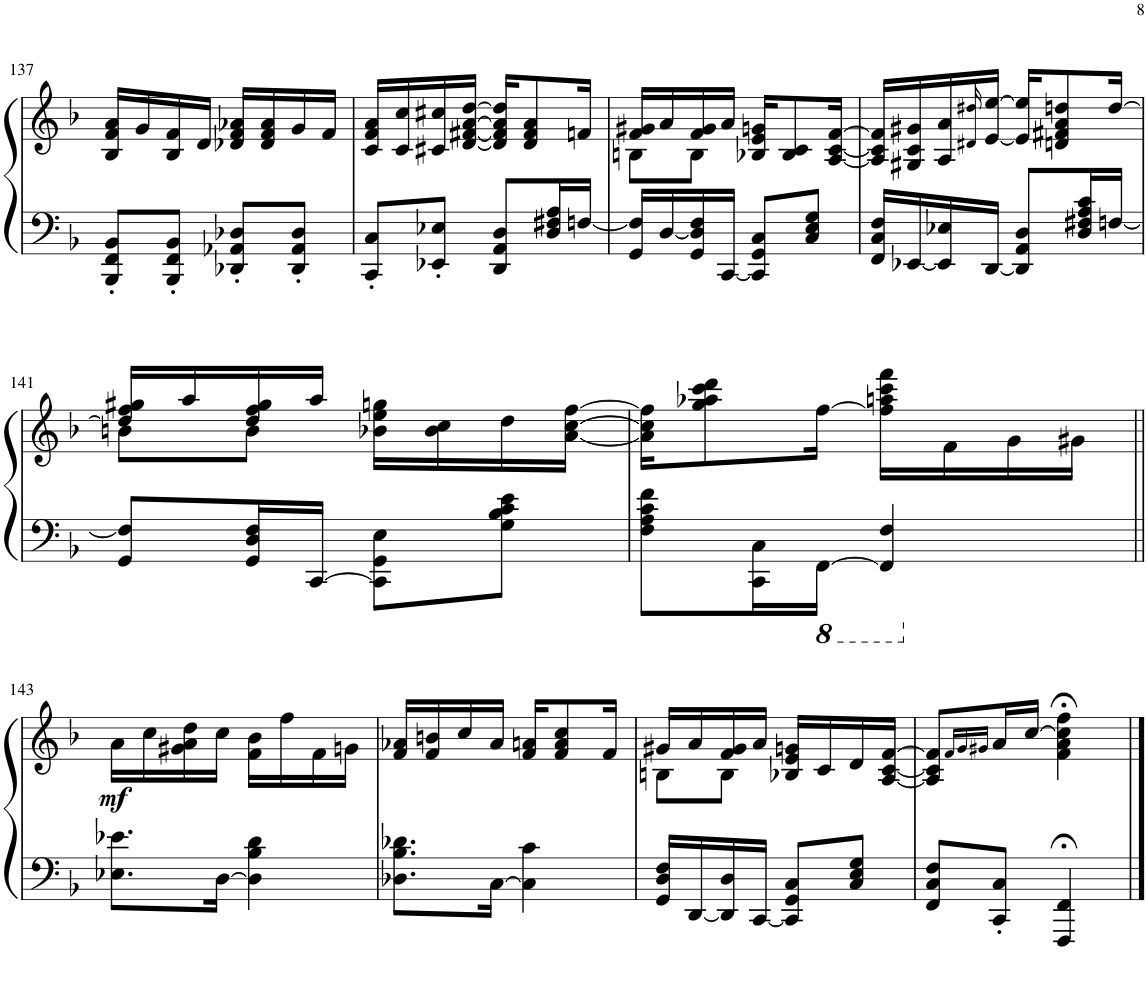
**kern	**kern	**dynam
*part1	*part1	*part1
*staff2	*staff1	*staff1/2
*I"Piano	*	*
*I'Pno.	*	*
!!LO:PB:g=z
*clefF4	*clefG2	*
*k[b-]	*k[b-]	*
*M2/4	*M2/4	*
=137	=137	=137
8BBB-/' 8FF/' 8BB-/'L	16B-/ 16f/ 16a/LL	.
.	16g/	.
8BBB-/' 8FF/' 8BB-/'J	16B-/ 16f/	.
.	16d/JJ	.
8DD-X/' 8AA-X/' 8D-X/'L	16d-X/ 16f/ 16a-X/LL	.
.	16d-/ 16f/ 16a-/	.
8DD-/' 8AA-/' 8D-/'J	16g/	.
.	16f/JJ	.
=138	=138	=138
8CC/' 8C/'L	16c/ 16f/ 16a/LL	.
.	16c/ 16cc/	.
8EE-X/' 8E-X/'J	16c#X/ 16cc#X/	.
.	[16d/ [16f#X/ [16a/ [16dd/JJ	.
8DD/ 8AA/ 8D/L	16d/] 16f#/] 16a/] 16dd/]KL	.
.	8d/ 8f#/ 8a/	.
16D/ 16F#X/ 16A/L	.	.
[16Fn/JJ	16fn/Jk	.
=139	=139	=139
*	*^	*
16GG/ 16F/]LL	16f/ 16g#X/LL	8Bn\L	.
[16D/	16a/	.	.
16GG/ 16D/] 16F/	16f/ 16g#/	8B\J	.
[16CC/JJ	16a/JJ	.	.
8CC/] 8GG/ 8C/L	16B-X/ 16e/ 16gn/KL	4ryy	.
.	8B-/ 8c/	.	.
8C/ 8E/ 8G/J	.	.	.
.	[16A/ [16c/ [16f/Jk	.	.
*	*v	*v	*
=140	=140	=140
16FF/ 16C/ 16F/LL	16A/] 16c/] 16f/]LL	.
[16EE-X/	16G#X/ 16c/ 16g#X/	.
16EE-/] 16E-X/	16A/ 16a/	.
.	16qd#X/ 16qdd#X/	.
[16DD/JJ	[16e/ [16ee/JJ	.
8DD/] 8AA/ 8D/L	16e/] 16ee/]KL	.
.	8dn/ 8f#X/ 8a/ 8ddn/	.
16D/ 16F#X/ 16A/ 16c/L	.	.
[16Fn/JJ	[16dd/Jk	.
!!LO:LB:g=z
=141	=141	=141
*	*^	*
8GG/ 8F/]L	16dd/] 16ff/ 16gg#X/LL	8bn\L	.
.	16aa/	.	.
16GG/ 16D/ 16F/L	16dd/ 16ff/ 16gg#/	8b\J	.
[16CC/JJ	16aa/JJ	.	.
8CC\] 8GG\ 8E\L	16b-X\ 16ee\ 16ggn\LL	4ryy	.
.	16b-\ 16cc\	.	.
8G\ 8B-\ 8c\ 8e\J	16dd\	.	.
.	[16a\ [16cc\ [16ff\JJ	.	.
*	*v	*v	*
=142	=142	=142
8F\ 8A\ 8c\ 8f\L	16a\] 16cc\] 16ff\]KL	.
.	8gg\ 8aa-X\ 8ccc\ 8ddd\	.
16CC\ 16C\L	.	.
*8ba	*	*
[16FFF\JJ	[16ff\Jk	.
4FFF/] 4FF/	16ff\] 16aan\ 16ccc\ 16fff\LL	.
.	16f\	.
.	16g\	.
.	16g#X\JJ	.
!!LO:LB:g=z
=143||	=143||	=143||
*X8ba	*	*
!	!	!LO:DY:b
8.E-X\ 8.e-X\L	16a\LL	mf
.	16cc\	.
.	16g#X\ 16a\ 16dd\	.
[16D\Jk	16cc\JJ	.
4D\] 4B-\ 4d\	16f\ 16b-\LL	.
.	16ff\	.
.	16f\	.
.	16gn\JJ	.
=144	=144	=144
8.D-X\ 8.B-\ 8.d-X\L	16f/ 16a-X/LL	.
.	16f/ 16bn/	.
.	16cc/	.
[16C\Jk	16a-/JJ	.
4C\] 4c\	16f/ 16an/KL	.
.	8f/ 8a/ 8cc/	.
.	16f/Jk	.
=145	=145	=145
*	*^	*
16GG/ 16D/ 16F/LL	16g#X/LL	8Bn\L	.
[16DD/	16a/	.	.
16DD/] 16D/	16f/ 16g#/	8B\J	.
[16CC/JJ	16a/JJ	.	.
8CC/] 8GG/ 8C/L	16B-X/ 16e/ 16gn/LL	4ryy	.
.	16c/	.	.
8C/ 8E/ 8G/J	16d/	.	.
.	[16A/ [16c/ [16f/JJ	.	.
*	*v	*v	*
=146	=146	=146
8FF/ 8C/ 8F/L	8A/] 8c/] 8f/]L	.
.	16qf/LL	.
.	16qg/	.
.	16qg#X/JJ	.
8CC/' 8C/'J	16a/L	.
.	[16cc/JJ	.
4FFF/;< 4FF/;<	4f\;< 4a\;< 4cc\];< 4ff\;<	.
==	==	==
*-	*-	*-
